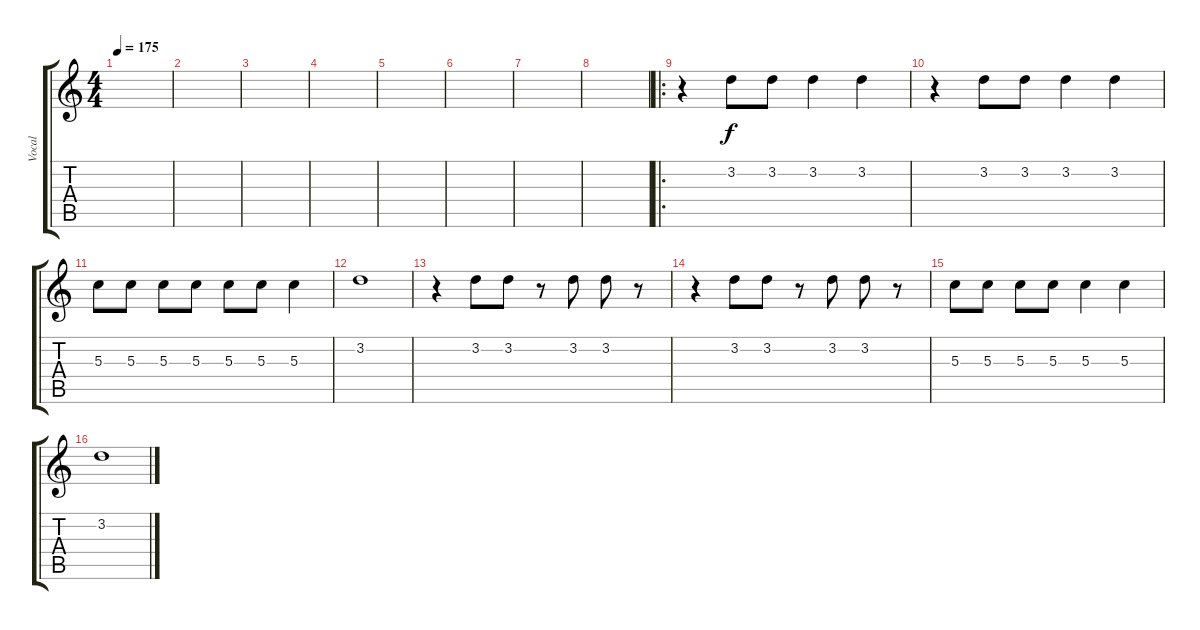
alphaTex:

\track ("Vocal" "Vocal") {instrument acousticguitarsteel}
\staff {score tabs}
\tuning (E4 B3 G3 D3 A2 E2) {hide}
\ts (4 4)
\tempo 175
\clef g2
\ks c
|
|
|
|
|
|
|
|
\ro
r.4 3.2.8 3.2.8 3.2.4 3.2.4 |
r.4 3.2.8 3.2.8 3.2.4 3.2.4 |
5.3.8 5.3.8 5.3.8 5.3.8 5.3.8 5.3.8 5.3.4 |
3.2.1 |
r.4 3.2.8 3.2.8 r.8 3.2.8 3.2.8 r.8 |
r.4 3.2.8 3.2.8 r.8 3.2.8 3.2.8 r.8 |
5.3.8 5.3.8 5.3.8 5.3.8 5.3.4 5.3.4 |
3.2.1
